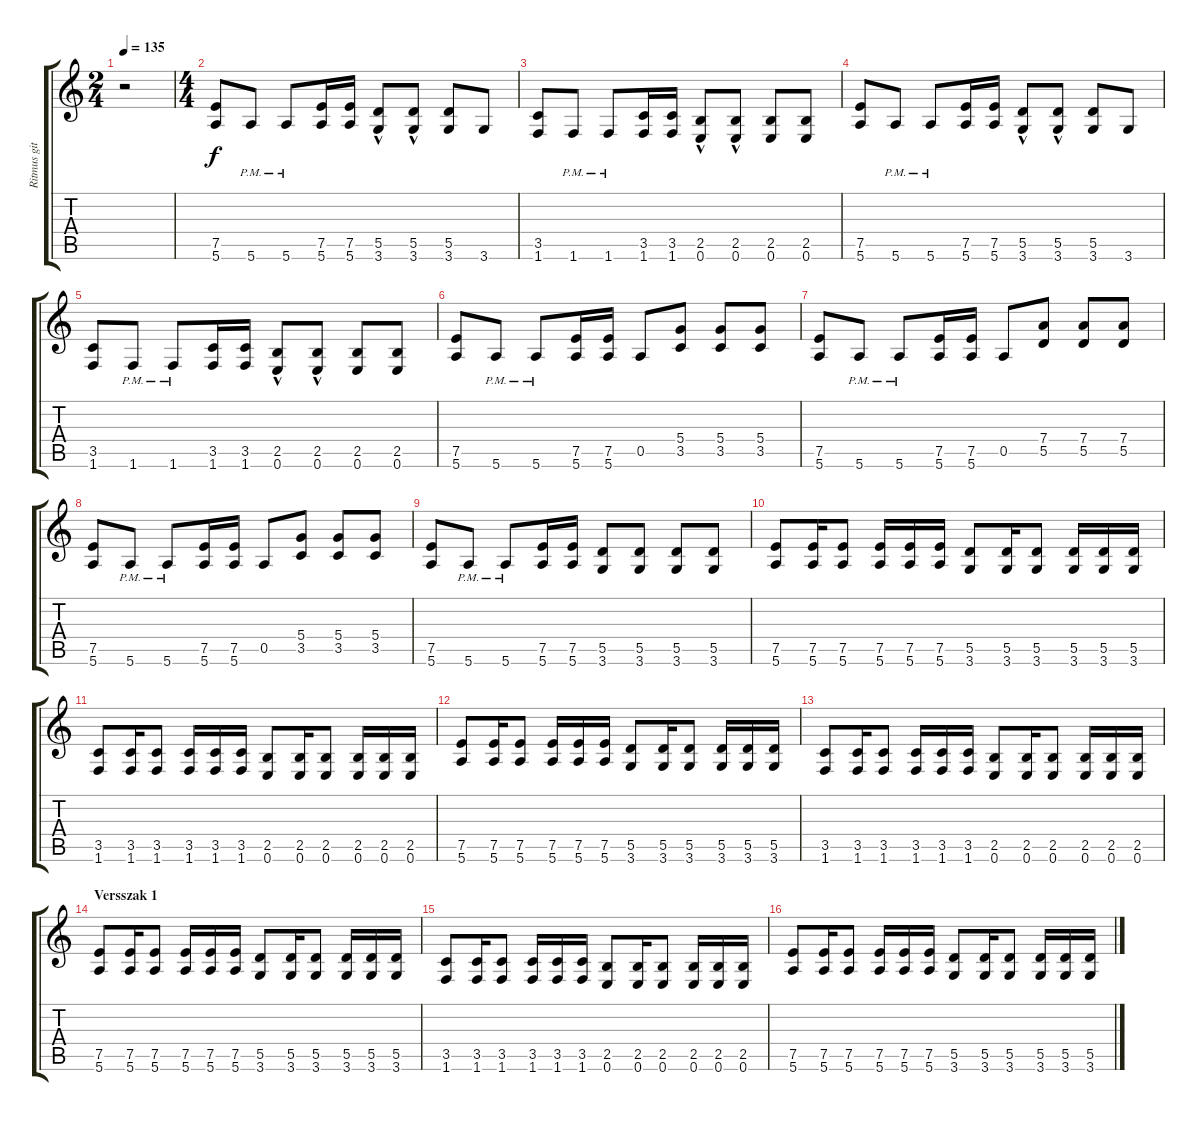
\track ("Ritmus gitár" "Ritmus git") {instrument distortionguitar}
\staff {score tabs}
\tuning (E4 B3 G3 D3 A2 E2) {hide}
\ts (2 4)
\tempo 135
\clef g2
\ks c
r.2{dy f instrument distortionguitar} |
\ts (4 4)
(7.5 5.6).8{volume 10} 5.6{pm}.8 5.6{pm}.8 (7.5 5.6).16 (7.5 5.6).16 (5.5{hac} 3.6{hac}).8 (5.5{hac} 3.6{hac}).8 (5.5 3.6).8 3.6.8 |
(3.5 1.6).8 1.6{pm}.8 1.6{pm}.8 (3.5 1.6).16 (3.5 1.6).16 (2.5{hac} 0.6{hac}).8 (2.5{hac} 0.6{hac}).8 (2.5 0.6).8 (2.5 0.6).8 |
(7.5 5.6).8 5.6{pm}.8 5.6{pm}.8 (7.5 5.6).16 (7.5 5.6).16 (5.5{hac} 3.6{hac}).8 (5.5{hac} 3.6{hac}).8 (5.5 3.6).8 3.6.8 |
(3.5 1.6).8 1.6{pm}.8 1.6{pm}.8 (3.5 1.6).16 (3.5 1.6).16 (2.5{hac} 0.6{hac}).8 (2.5{hac} 0.6{hac}).8 (2.5 0.6).8 (2.5 0.6).8 |
(7.5 5.6).8 5.6{pm}.8 5.6{pm}.8 (7.5 5.6).16 (7.5 5.6).16 0.5.8 (5.4 3.5).8 (5.4 3.5).8 (5.4 3.5).8 |
(7.5 5.6).8 5.6{pm}.8 5.6{pm}.8 (7.5 5.6).16 (7.5 5.6).16 0.5.8 (7.4 5.5).8 (7.4 5.5).8 (7.4 5.5).8 |
(7.5 5.6).8 5.6{pm}.8 5.6{pm}.8 (7.5 5.6).16 (7.5 5.6).16 0.5.8 (5.4 3.5).8 (5.4 3.5).8 (5.4 3.5).8 |
(7.5 5.6).8 5.6{pm}.8 5.6{pm}.8 (7.5 5.6).16 (7.5 5.6).16 (5.5 3.6).8 (5.5 3.6).8 (5.5 3.6).8 (5.5 3.6).8 |
(7.5 5.6).8 (7.5 5.6).16 (7.5 5.6).8 (7.5 5.6).16 (7.5 5.6).16 (7.5 5.6).16 (5.5 3.6).8 (5.5 3.6).16 (5.5 3.6).8 (5.5 3.6).16 (5.5 3.6).16 (5.5 3.6).16 |
(3.5 1.6).8 (3.5 1.6).16 (3.5 1.6).8 (3.5 1.6).16 (3.5 1.6).16 (3.5 1.6).16 (2.5 0.6).8 (2.5 0.6).16 (2.5 0.6).8 (2.5 0.6).16 (2.5 0.6).16 (2.5 0.6).16 |
(7.5 5.6).8 (7.5 5.6).16 (7.5 5.6).8 (7.5 5.6).16 (7.5 5.6).16 (7.5 5.6).16 (5.5 3.6).8 (5.5 3.6).16 (5.5 3.6).8 (5.5 3.6).16 (5.5 3.6).16 (5.5 3.6).16 |
(3.5 1.6).8 (3.5 1.6).16 (3.5 1.6).8 (3.5 1.6).16 (3.5 1.6).16 (3.5 1.6).16 (2.5 0.6).8 (2.5 0.6).16 (2.5 0.6).8 (2.5 0.6).16 (2.5 0.6).16 (2.5 0.6).16 |
\section ("" "Versszak 1")
(7.5 5.6).8 (7.5 5.6).16 (7.5 5.6).8 (7.5 5.6).16 (7.5 5.6).16 (7.5 5.6).16 (5.5 3.6).8 (5.5 3.6).16 (5.5 3.6).8 (5.5 3.6).16 (5.5 3.6).16 (5.5 3.6).16 |
(3.5 1.6).8 (3.5 1.6).16 (3.5 1.6).8 (3.5 1.6).16 (3.5 1.6).16 (3.5 1.6).16 (2.5 0.6).8 (2.5 0.6).16 (2.5 0.6).8 (2.5 0.6).16 (2.5 0.6).16 (2.5 0.6).16 |
(7.5 5.6).8 (7.5 5.6).16 (7.5 5.6).8 (7.5 5.6).16 (7.5 5.6).16 (7.5 5.6).16 (5.5 3.6).8 (5.5 3.6).16 (5.5 3.6).8 (5.5 3.6).16 (5.5 3.6).16 (5.5 3.6).16
